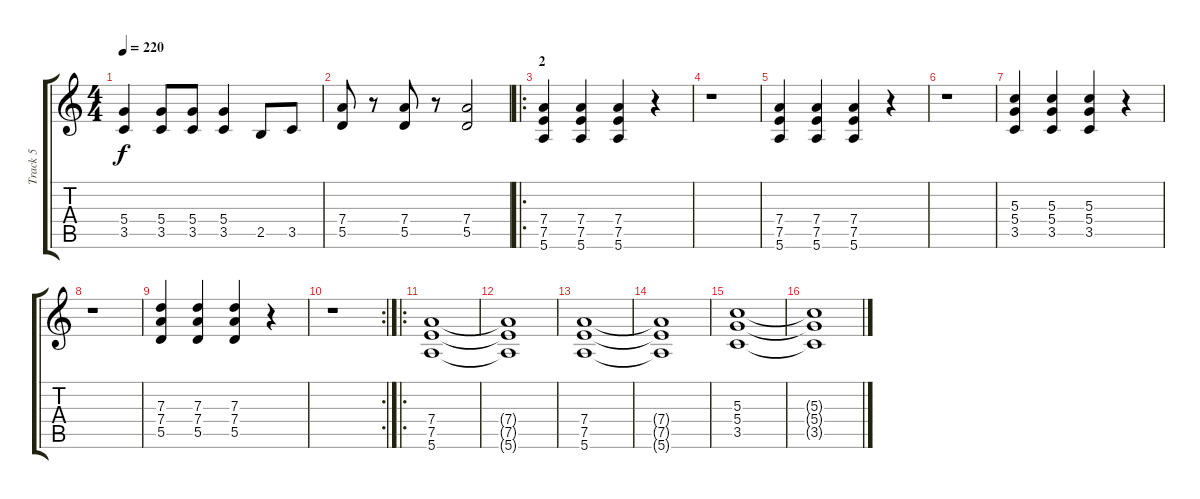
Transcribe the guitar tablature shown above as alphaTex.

\track ("Track 5" "Track 5") {instrument overdrivenguitar}
\staff {score tabs}
\tuning (E4 B3 G3 D3 A2 E2) {hide}
\ts (4 4)
\tempo 220
\clef g2
\ks c
(5.4 3.5).4{dy f} (5.4 3.5).8 (5.4 3.5).8 (5.4 3.5).4 2.5.8 3.5.8 |
(7.4 5.5).8 r.8 (7.4 5.5).8 r.8 (7.4 5.5).2 |
\ro
\section ("" "2")
(7.4 7.5 5.6).4 (7.4 7.5 5.6).4 (7.4 7.5 5.6).4 r.4 |
r.1 |
(7.4 7.5 5.6).4 (7.4 7.5 5.6).4 (7.4 7.5 5.6).4 r.4 |
r.1 |
(5.3 5.4 3.5).4 (5.3 5.4 3.5).4 (5.3 5.4 3.5).4 r.4 |
r.1 |
(7.3 7.4 5.5).4 (7.3 7.4 5.5).4 (7.3 7.4 5.5).4 r.4 |
\rc 2
r.1 |
\ro
(7.4 7.5 5.6).1 |
(7.4{t} 7.5{t} 5.6{t}).1 |
(7.4 7.5 5.6).1 |
(7.4{t} 7.5{t} 5.6{t}).1 |
(5.3 5.4 3.5).1 |
(5.3{t} 5.4{t} 3.5{t}).1
